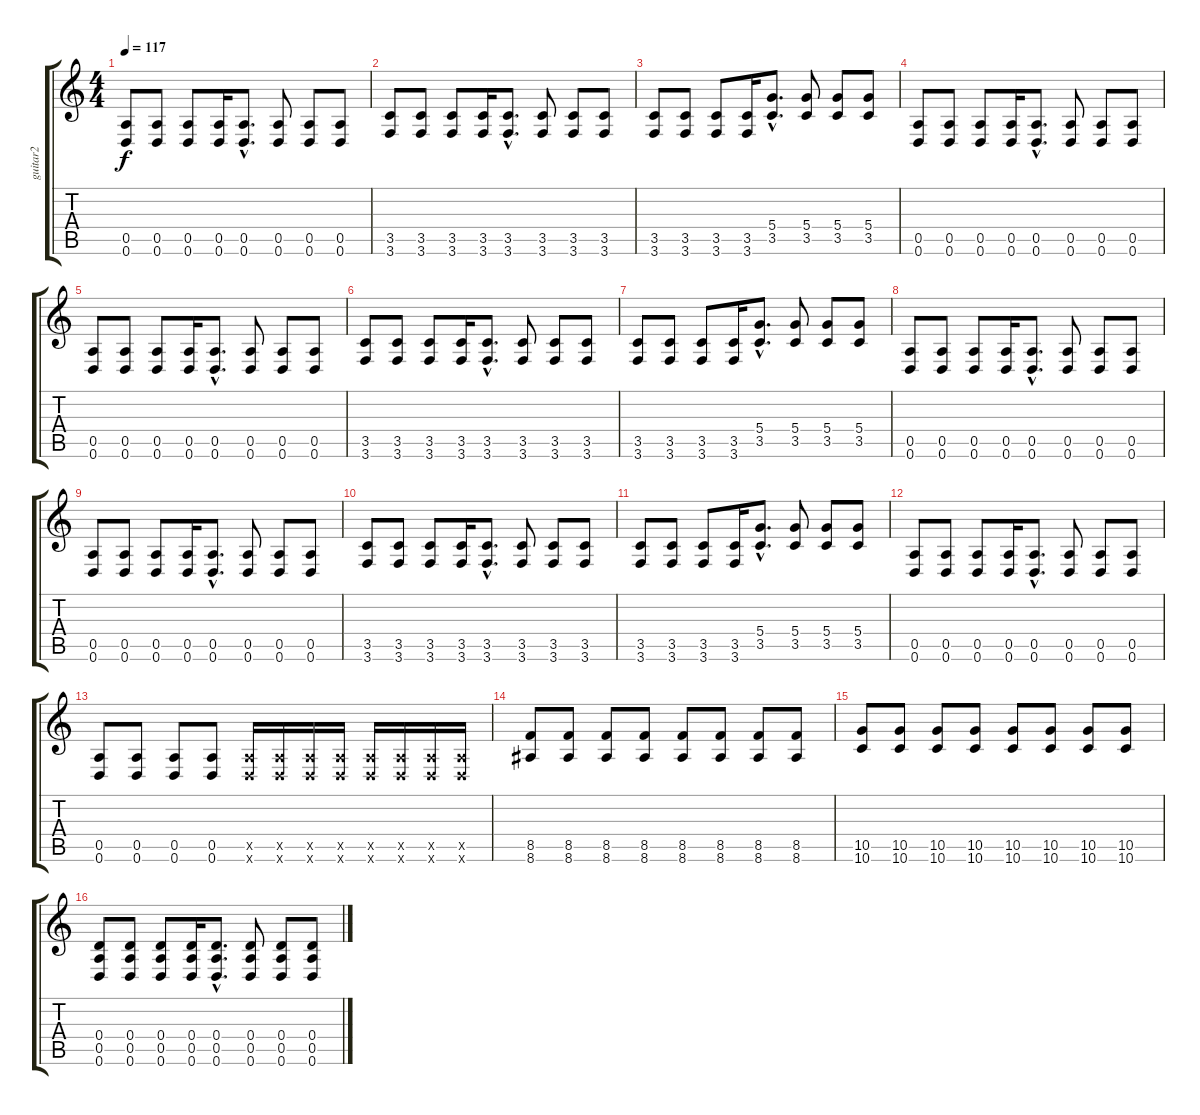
\track ("guitar2" "guitar2") {instrument distortionguitar}
\staff {score tabs}
\tuning (E4 B3 G3 D3 A2 D2) {hide}
\ts (4 4)
\tempo 117
\clef g2
\ks c
(0.5 0.6).8{dy f} (0.5 0.6).8 (0.5 0.6).8 (0.5 0.6).16 (0.5{hac} 0.6{hac}).8{d} (0.5 0.6).8 (0.5 0.6).8 (0.5 0.6).8 |
(3.5 3.6).8 (3.5 3.6).8 (3.5 3.6).8 (3.5 3.6).16 (3.5{hac} 3.6{hac}).8{d} (3.5 3.6).8 (3.5 3.6).8 (3.5 3.6).8 |
(3.5 3.6).8 (3.5 3.6).8 (3.5 3.6).8 (3.5 3.6).16 (5.4{hac} 3.5{hac}).8{d} (5.4 3.5).8 (5.4 3.5).8 (5.4 3.5).8 |
(0.5 0.6).8 (0.5 0.6).8 (0.5 0.6).8 (0.5 0.6).16 (0.5{hac} 0.6{hac}).8{d} (0.5 0.6).8 (0.5 0.6).8 (0.5 0.6).8 |
(0.5 0.6).8 (0.5 0.6).8 (0.5 0.6).8 (0.5 0.6).16 (0.5{hac} 0.6{hac}).8{d} (0.5 0.6).8 (0.5 0.6).8 (0.5 0.6).8 |
(3.5 3.6).8 (3.5 3.6).8 (3.5 3.6).8 (3.5 3.6).16 (3.5{hac} 3.6{hac}).8{d} (3.5 3.6).8 (3.5 3.6).8 (3.5 3.6).8 |
(3.5 3.6).8 (3.5 3.6).8 (3.5 3.6).8 (3.5 3.6).16 (5.4{hac} 3.5{hac}).8{d} (5.4 3.5).8 (5.4 3.5).8 (5.4 3.5).8 |
(0.5 0.6).8 (0.5 0.6).8 (0.5 0.6).8 (0.5 0.6).16 (0.5{hac} 0.6{hac}).8{d} (0.5 0.6).8 (0.5 0.6).8 (0.5 0.6).8 |
(0.5 0.6).8 (0.5 0.6).8 (0.5 0.6).8 (0.5 0.6).16 (0.5{hac} 0.6{hac}).8{d} (0.5 0.6).8 (0.5 0.6).8 (0.5 0.6).8 |
(3.5 3.6).8 (3.5 3.6).8 (3.5 3.6).8 (3.5 3.6).16 (3.5{hac} 3.6{hac}).8{d} (3.5 3.6).8 (3.5 3.6).8 (3.5 3.6).8 |
(3.5 3.6).8 (3.5 3.6).8 (3.5 3.6).8 (3.5 3.6).16 (5.4{hac} 3.5{hac}).8{d} (5.4 3.5).8 (5.4 3.5).8 (5.4 3.5).8 |
(0.5 0.6).8 (0.5 0.6).8 (0.5 0.6).8 (0.5 0.6).16 (0.5{hac} 0.6{hac}).8{d} (0.5 0.6).8 (0.5 0.6).8 (0.5 0.6).8 |
(0.5 0.6).8 (0.5 0.6).8 (0.5 0.6).8 (0.5 0.6).8 (0.5{x} 0.6{x}).16 (0.5{x} 0.6{x}).16 (0.5{x} 0.6{x}).16 (0.5{x} 0.6{x}).16 (0.5{x} 0.6{x}).16 (0.5{x} 0.6{x}).16 (0.5{x} 0.6{x}).16 (0.5{x} 0.6{x}).16 |
(8.5 8.6).8 (8.5 8.6).8 (8.5 8.6).8 (8.5 8.6).8 (8.5 8.6).8 (8.5 8.6).8 (8.5 8.6).8 (8.5 8.6).8 |
(10.5 10.6).8 (10.5 10.6).8 (10.5 10.6).8 (10.5 10.6).8 (10.5 10.6).8 (10.5 10.6).8 (10.5 10.6).8 (10.5 10.6).8 |
(0.4 0.5 0.6).8 (0.4 0.5 0.6).8 (0.4 0.5 0.6).8 (0.4 0.5 0.6).16 (0.4{hac} 0.5{hac} 0.6{hac}).8{d} (0.4 0.5 0.6).8 (0.4 0.5 0.6).8 (0.4 0.5 0.6).8
